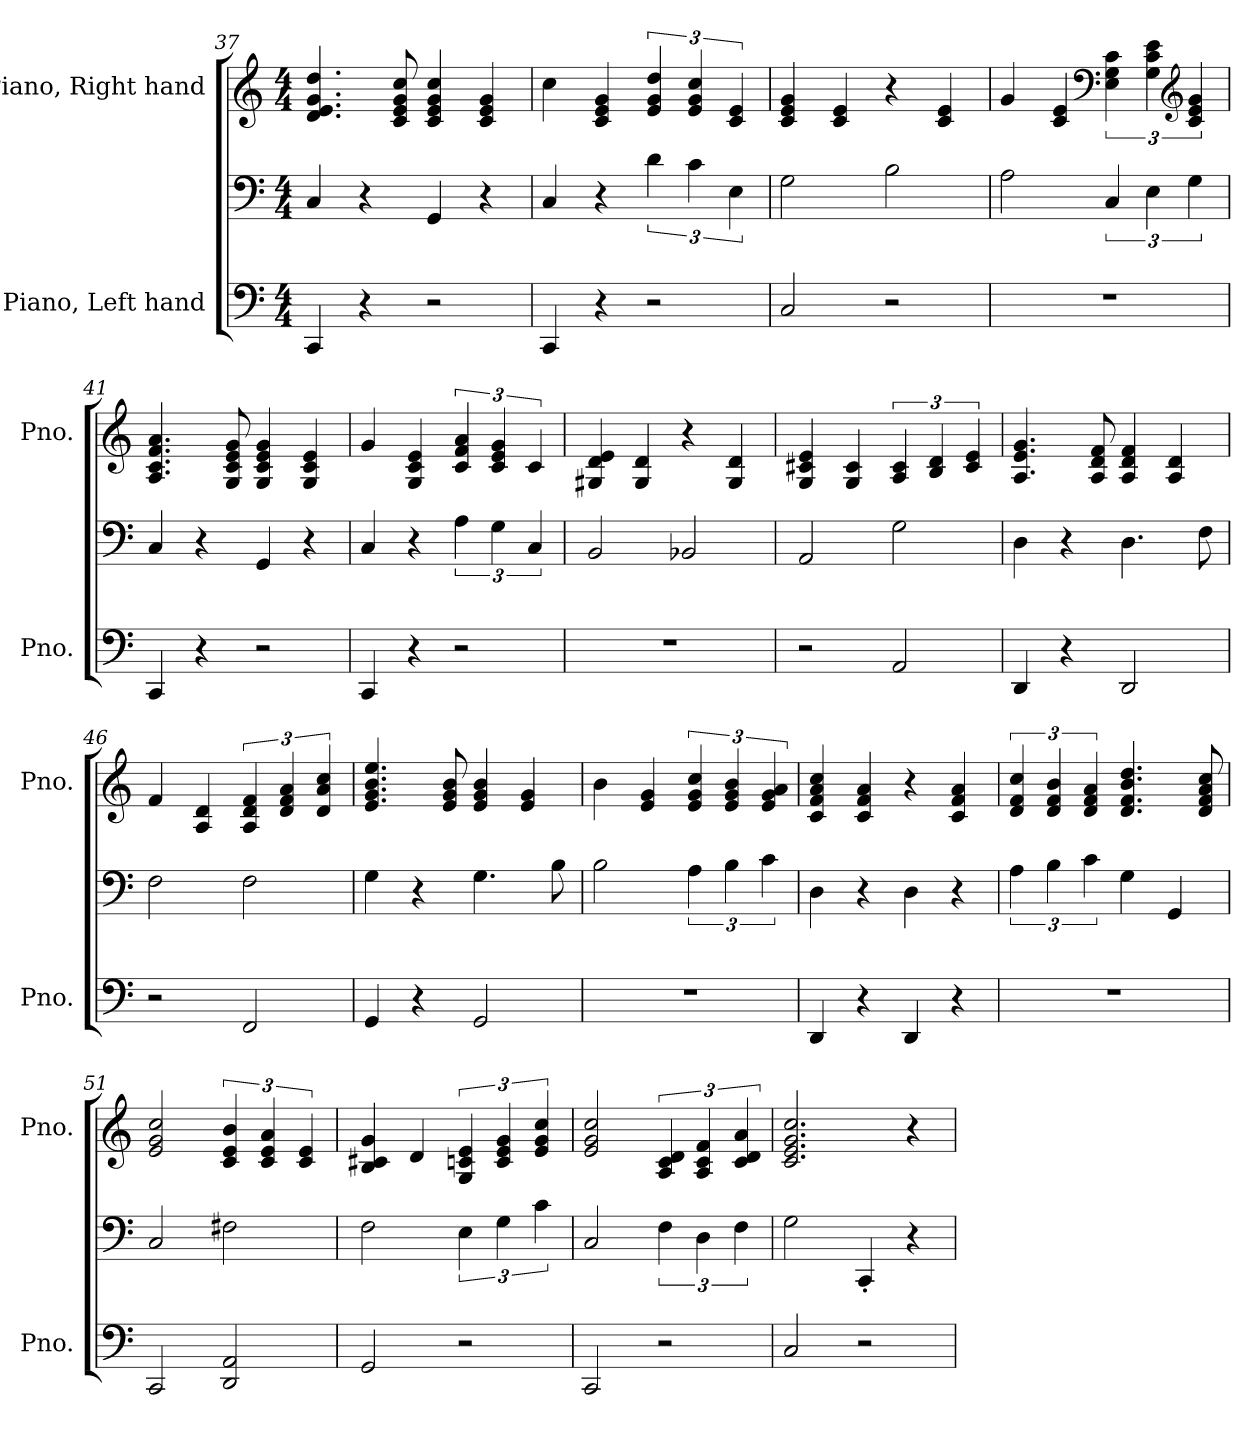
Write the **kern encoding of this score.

**kern	**kern	**kern
*part2	*part2	*part1
*staff3	*staff2	*staff1
*I"Piano, Left hand	*	*I"Piano, Right hand
*I'Pno.	*	*I'Pno.
*clefF4	*clefF4	*clefG2
*k[]	*k[]	*k[]
*M4/4	*M4/4	*M4/4
=37	=37	=37
4CC/	4C/	4.d/ 4.e/ 4.g/ 4.dd/
4r	4r	.
.	.	8c/ 8e/ 8g/ 8cc/
2r	4GG/	4c/ 4e/ 4g/ 4cc/
.	4r	4c/ 4e/ 4g/
=38	=38	=38
4CC/	4C/	4cc\
4r	4r	4c/ 4e/ 4g/
2r	6d\	6e/ 6g/ 6dd/
.	6c\	6e/ 6g/ 6cc/
.	6E\	6c/ 6e/
=39	=39	=39
2C/	2G\	4c/ 4e/ 4g/
.	.	4c/ 4e/
2r	2B\	4r
.	.	4c/ 4e/
=40	=40	=40
1r	2A\	4g/
.	.	4c/ 4e/
*	*	*clefF4
.	6C/	6E\ 6G\ 6c\
.	6E\	6G\ 6c\ 6e\
*	*	*clefG2
.	6G\	6c/ 6e/ 6g/
!!LO:LB:g=z
=41	=41	=41
4CC/	4C/	4.A/ 4.c/ 4.f/ 4.a/
4r	4r	.
.	.	8G/ 8c/ 8e/ 8g/
2r	4GG/	4G/ 4c/ 4e/ 4g/
.	4r	4G/ 4c/ 4e/
=42	=42	=42
4CC/	4C/	4g/
4r	4r	4G/ 4c/ 4e/
2r	6A\	6c/ 6f/ 6a/
.	6G\	6c/ 6e/ 6g/
.	6C/	6c/
=43	=43	=43
1r	2BB/	4G#X/ 4d/ 4e/
.	.	4G#/ 4d/
.	2BB-X/	4r
.	.	4G#/ 4d/
=44	=44	=44
2r	2AA/	4G/ 4c#X/ 4e/
.	.	4G/ 4c#/
2AA/	2G\	6A/ 6c#/
.	.	6B/ 6d/
.	.	6c#/ 6e/
=45	=45	=45
4DD/	4D\	4.A/ 4.e/ 4.g/
4r	4r	.
.	.	8A/ 8d/ 8f/
2DD/	4.D\	4A/ 4d/ 4f/
.	.	4A/ 4d/
.	8F\	.
=46	=46	=46
2r	2F\	4f/
.	.	4A/ 4d/
2FF/	2F\	6A/ 6d/ 6f/
.	.	6d/ 6f/ 6a/
.	.	6d/ 6a/ 6cc/
!!LO:PB:g=z
=47	=47	=47
4GG/	4G\	4.e/ 4.g/ 4.b/ 4.ee/
4r	4r	.
.	.	8e/ 8g/ 8b/
2GG/	4.G\	4e/ 4g/ 4b/
.	.	4e/ 4g/
.	8B\	.
=48	=48	=48
1r	2B\	4b\
.	.	4e/ 4g/
.	6A\	6e/ 6g/ 6cc/
.	6B\	6e/ 6g/ 6b/
.	6c\	6e/ 6g/ 6a/
=49	=49	=49
4DD/	4D\	4c/ 4f/ 4a/ 4cc/
4r	4r	4c/ 4f/ 4a/
4DD/	4D\	4r
4r	4r	4c/ 4f/ 4a/
=50	=50	=50
1r	6A\	6d/ 6f/ 6cc/
.	6B\	6d/ 6f/ 6b/
.	6c\	6d/ 6f/ 6a/
.	4G\	4.d/ 4.f/ 4.b/ 4.dd/
.	4GG/	.
.	.	8d/ 8f/ 8a/ 8cc/
=51	=51	=51
2CC/	2C/	2e/ 2g/ 2cc/
2DD/ 2AA/	2F#X\	6c/ 6e/ 6b/
.	.	6c/ 6e/ 6a/
.	.	6c/ 6e/
=52	=52	=52
2GG/	2F\	4B/ 4c#X/ 4g/
.	.	4d/
2r	6E\	6G/ 6cn/ 6e/
.	6G\	6c/ 6e/ 6g/
.	6c\	6e/ 6g/ 6cc/
!!LO:LB:g=z
=53	=53	=53
2CC/	2C/	2e/ 2g/ 2cc/
2r	6F\	6A/ 6c/ 6d/
.	6D\	6A/ 6c/ 6f/
.	6F\	6c/ 6d/ 6a/
=54	=54	=54
2C/	2G\	2.c/ 2.e/ 2.g/ 2.cc/
2r	4CC'/	.
.	4r	4r
=	=	=
*-	*-	*-
